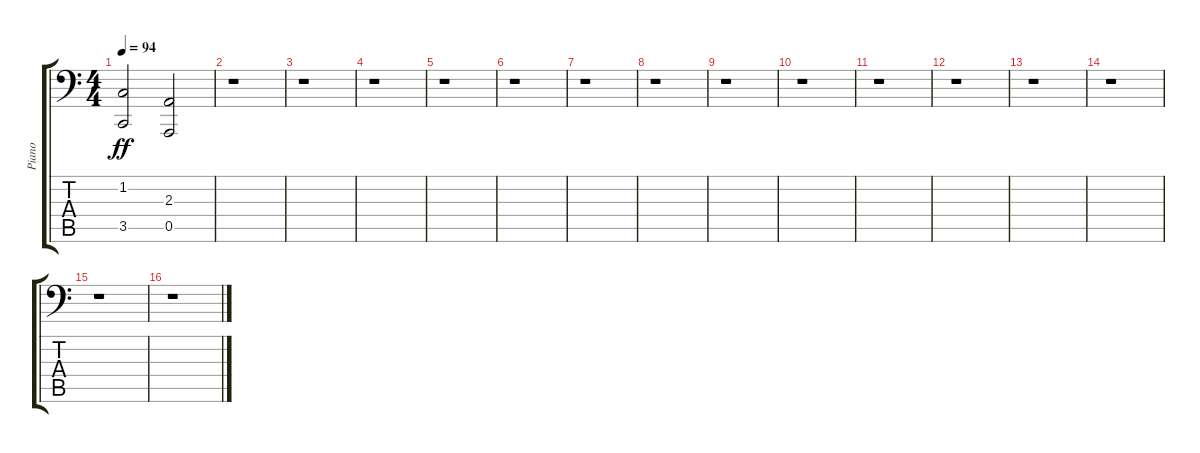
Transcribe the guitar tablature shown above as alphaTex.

\track ("Piano" "Piano") {instrument acousticgrandpiano}
\staff {score tabs}
\tuning (E3 B2 G2 D2 A1 E1) {hide}
\ts (4 4)
\tempo 94
\clef f4
\ks c
(1.2 3.5).2{dy ff} (2.3 0.5).2 |
r.1 |
r.1 |
r.1 |
r.1 |
r.1 |
r.1 |
r.1 |
r.1 |
r.1 |
r.1 |
r.1 |
r.1 |
r.1 |
r.1 |
r.1
